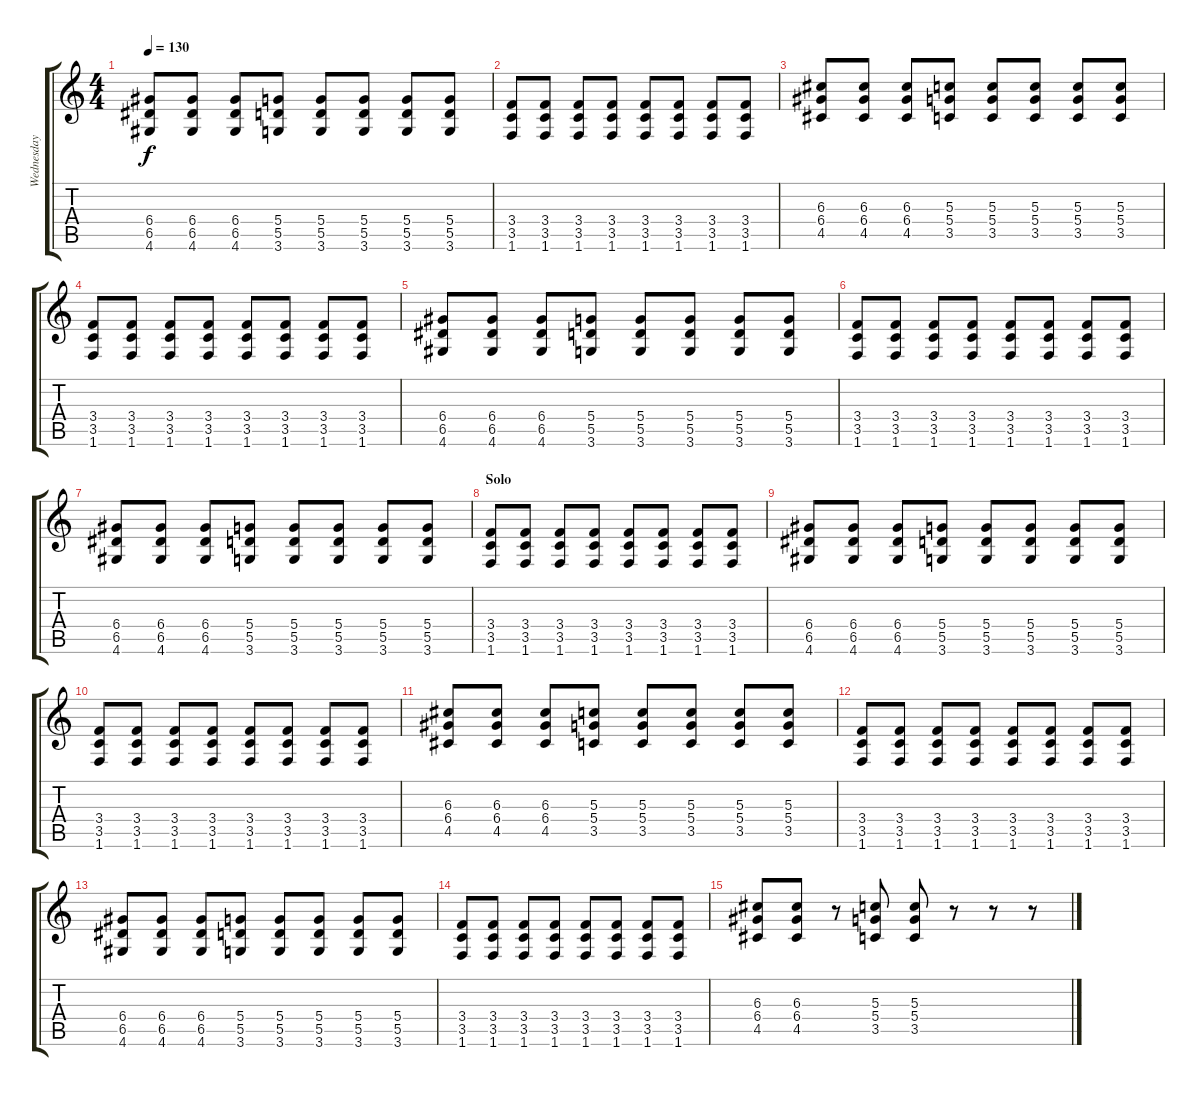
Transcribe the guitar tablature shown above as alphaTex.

\track ("Wednesday 13" "Wednesday ") {instrument distortionguitar}
\staff {score tabs}
\tuning (E4 B3 G3 D3 A2 E2) {hide}
\ts (4 4)
\tempo 130
\clef g2
\ks c
(6.4 6.5 4.6).8{dy f} (6.4 6.5 4.6).8 (6.4 6.5 4.6).8 (5.4 5.5 3.6).8 (5.4 5.5 3.6).8 (5.4 5.5 3.6).8 (5.4 5.5 3.6).8 (5.4 5.5 3.6).8 |
(3.4 3.5 1.6).8 (3.4 3.5 1.6).8 (3.4 3.5 1.6).8 (3.4 3.5 1.6).8 (3.4 3.5 1.6).8 (3.4 3.5 1.6).8 (3.4 3.5 1.6).8 (3.4 3.5 1.6).8 |
(6.3 6.4 4.5).8 (6.3 6.4 4.5).8 (6.3 6.4 4.5).8 (5.3 5.4 3.5).8 (5.3 5.4 3.5).8 (5.3 5.4 3.5).8 (5.3 5.4 3.5).8 (5.3 5.4 3.5).8 |
(3.4 3.5 1.6).8 (3.4 3.5 1.6).8 (3.4 3.5 1.6).8 (3.4 3.5 1.6).8 (3.4 3.5 1.6).8 (3.4 3.5 1.6).8 (3.4 3.5 1.6).8 (3.4 3.5 1.6).8 |
(6.4 6.5 4.6).8 (6.4 6.5 4.6).8 (6.4 6.5 4.6).8 (5.4 5.5 3.6).8 (5.4 5.5 3.6).8 (5.4 5.5 3.6).8 (5.4 5.5 3.6).8 (5.4 5.5 3.6).8 |
(3.4 3.5 1.6).8 (3.4 3.5 1.6).8 (3.4 3.5 1.6).8 (3.4 3.5 1.6).8 (3.4 3.5 1.6).8 (3.4 3.5 1.6).8 (3.4 3.5 1.6).8 (3.4 3.5 1.6).8 |
(6.4 6.5 4.6).8 (6.4 6.5 4.6).8 (6.4 6.5 4.6).8 (5.4 5.5 3.6).8 (5.4 5.5 3.6).8 (5.4 5.5 3.6).8 (5.4 5.5 3.6).8 (5.4 5.5 3.6).8 |
\section ("" "Solo")
(3.4 3.5 1.6).8 (3.4 3.5 1.6).8 (3.4 3.5 1.6).8 (3.4 3.5 1.6).8 (3.4 3.5 1.6).8 (3.4 3.5 1.6).8 (3.4 3.5 1.6).8 (3.4 3.5 1.6).8 |
(6.4 6.5 4.6).8 (6.4 6.5 4.6).8 (6.4 6.5 4.6).8 (5.4 5.5 3.6).8 (5.4 5.5 3.6).8 (5.4 5.5 3.6).8 (5.4 5.5 3.6).8 (5.4 5.5 3.6).8 |
(3.4 3.5 1.6).8 (3.4 3.5 1.6).8 (3.4 3.5 1.6).8 (3.4 3.5 1.6).8 (3.4 3.5 1.6).8 (3.4 3.5 1.6).8 (3.4 3.5 1.6).8 (3.4 3.5 1.6).8 |
(6.3 6.4 4.5).8 (6.3 6.4 4.5).8 (6.3 6.4 4.5).8 (5.3 5.4 3.5).8 (5.3 5.4 3.5).8 (5.3 5.4 3.5).8 (5.3 5.4 3.5).8 (5.3 5.4 3.5).8 |
(3.4 3.5 1.6).8 (3.4 3.5 1.6).8 (3.4 3.5 1.6).8 (3.4 3.5 1.6).8 (3.4 3.5 1.6).8 (3.4 3.5 1.6).8 (3.4 3.5 1.6).8 (3.4 3.5 1.6).8 |
(6.4 6.5 4.6).8 (6.4 6.5 4.6).8 (6.4 6.5 4.6).8 (5.4 5.5 3.6).8 (5.4 5.5 3.6).8 (5.4 5.5 3.6).8 (5.4 5.5 3.6).8 (5.4 5.5 3.6).8 |
(3.4 3.5 1.6).8 (3.4 3.5 1.6).8 (3.4 3.5 1.6).8 (3.4 3.5 1.6).8 (3.4 3.5 1.6).8 (3.4 3.5 1.6).8 (3.4 3.5 1.6).8 (3.4 3.5 1.6).8 |
(6.3 6.4 4.5).8 (6.3 6.4 4.5).8 r.8 (5.3 5.4 3.5).8 (5.3 5.4 3.5).8 r.8 r.8 r.8
